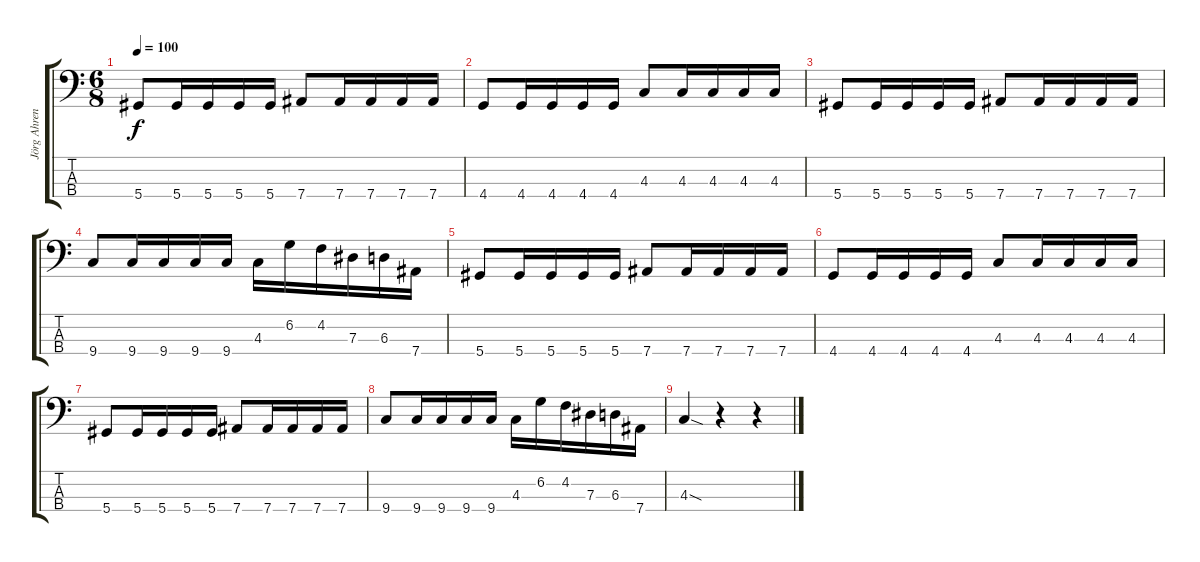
\track ("Jörg Ahrens" "Jörg Ahren") {instrument electricbasspick}
\staff {score tabs}
\tuning (Gb2 Db2 Ab1 Eb1) {hide}
\ts (6 8)
\tempo 100
\clef f4
\ks c
5.4.8{dy f} 5.4.16 5.4.16 5.4.16 5.4.16 7.4.8 7.4.16 7.4.16 7.4.16 7.4.16 |
4.4.8 4.4.16 4.4.16 4.4.16 4.4.16 4.3.8 4.3.16 4.3.16 4.3.16 4.3.16 |
5.4.8 5.4.16 5.4.16 5.4.16 5.4.16 7.4.8 7.4.16 7.4.16 7.4.16 7.4.16 |
9.4.8 9.4.16 9.4.16 9.4.16 9.4.16 4.3.16 6.2.16 4.2.16 7.3.16 6.3.16 7.4.16 |
5.4.8 5.4.16 5.4.16 5.4.16 5.4.16 7.4.8 7.4.16 7.4.16 7.4.16 7.4.16 |
4.4.8 4.4.16 4.4.16 4.4.16 4.4.16 4.3.8 4.3.16 4.3.16 4.3.16 4.3.16 |
5.4.8 5.4.16 5.4.16 5.4.16 5.4.16 7.4.8 7.4.16 7.4.16 7.4.16 7.4.16 |
9.4.8 9.4.16 9.4.16 9.4.16 9.4.16 4.3.16 6.2.16 4.2.16 7.3.16 6.3.16 7.4.16 |
4.3{sod}.4 r.4 r.4
